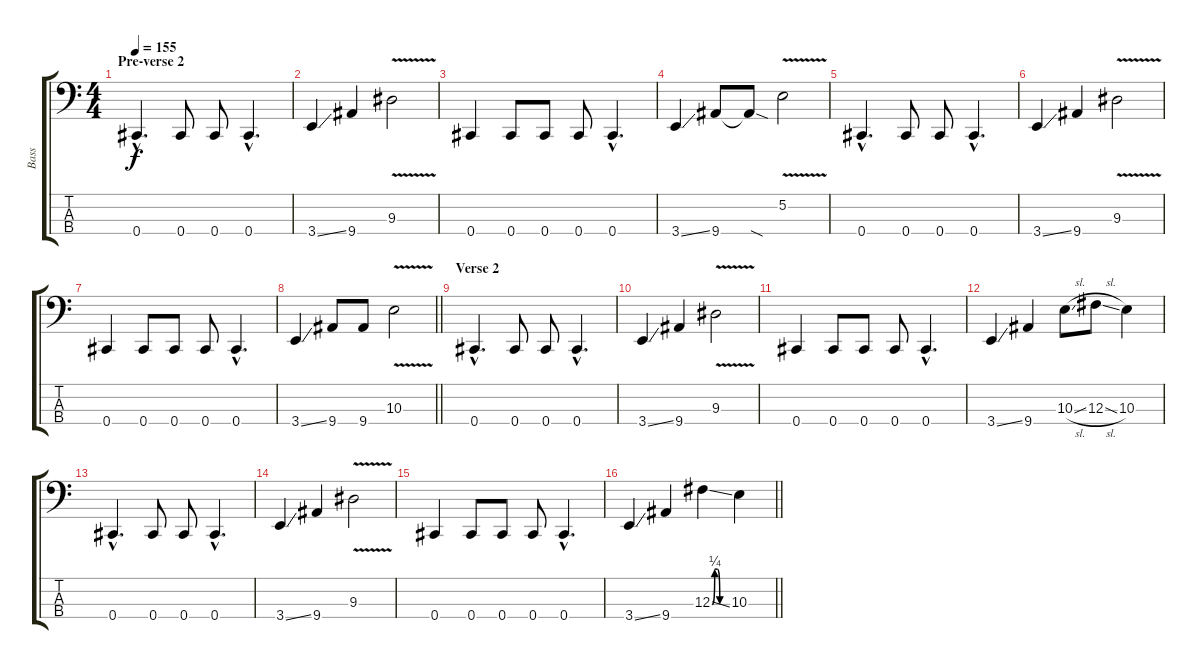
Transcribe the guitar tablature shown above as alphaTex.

\track ("Bass" "Bass") {instrument electricbassfinger}
\staff {score tabs}
\tuning (E2 B1 Gb1 Db1) {hide}
\ts (4 4)
\section ("" "Pre-verse 2")
\tempo 155
\clef f4
\ks c
0.4{hac}.4{d dy f} 0.4.8 0.4.8 0.4{hac}.4{d} |
3.4{ss}.4 9.4.4 9.3{v}.2 |
0.4.4 0.4.8 0.4.8 0.4.8 0.4{hac}.4{d} |
3.4{ss}.4 9.4.8 9.4{sod t}.8 5.2{v}.2 |
0.4{hac}.4{d} 0.4.8 0.4.8 0.4{hac}.4{d} |
3.4{ss}.4 9.4.4 9.3{v}.2 |
0.4.4 0.4.8 0.4.8 0.4.8 0.4{hac}.4{d} |
\barLineRight lightlight
3.4{ss}.4 9.4.8 9.4.8 10.3{v}.2 |
\section ("" "Verse 2")
0.4{hac}.4{d} 0.4.8 0.4.8 0.4{hac}.4{d} |
3.4{ss}.4 9.4.4 9.3{v}.2 |
0.4.4 0.4.8 0.4.8 0.4.8 0.4{hac}.4{d} |
3.4{ss}.4 9.4.4 10.3{sl}.8 12.3{sl}.8 10.3.4 |
0.4{hac}.4{d} 0.4.8 0.4.8 0.4{hac}.4{d} |
3.4{ss}.4 9.4.4 9.3{v}.2 |
0.4.4 0.4.8 0.4.8 0.4.8 0.4{hac}.4{d} |
\barLineRight lightlight
3.4{ss}.4 9.4.4 12.3{be (custom 0 0 10 1 20 1 30 0 60 0) ss}.4 10.3.4
